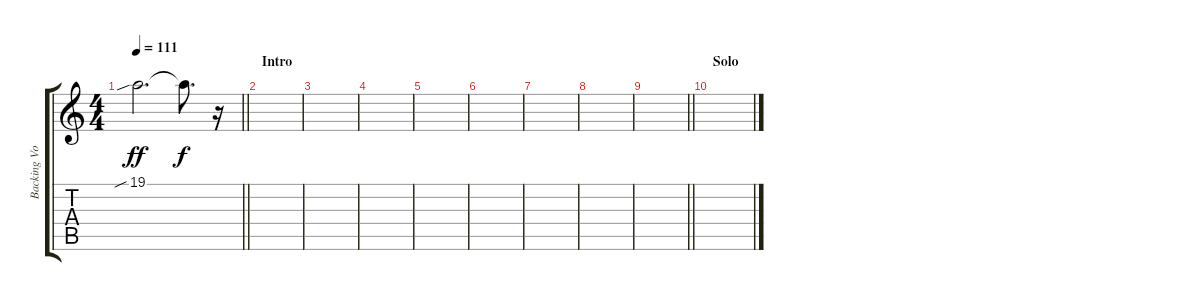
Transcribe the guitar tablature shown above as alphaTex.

\track ("Backing Vocal" "Backing Vo") {instrument choiraahs}
\staff {score tabs}
\tuning (D4 A3 F3 C3 G2 D2) {hide}
\ts (4 4)
\tempo 111
\clef g2
\barLineRight lightlight
\ks c
19.1{sib}.2{d dy ff} 19.1{t}.8{d dy f} r.16 |
\section ("" "Intro")
|
|
|
|
|
|
|
\barLineRight lightlight
|
\section ("" "Solo")
